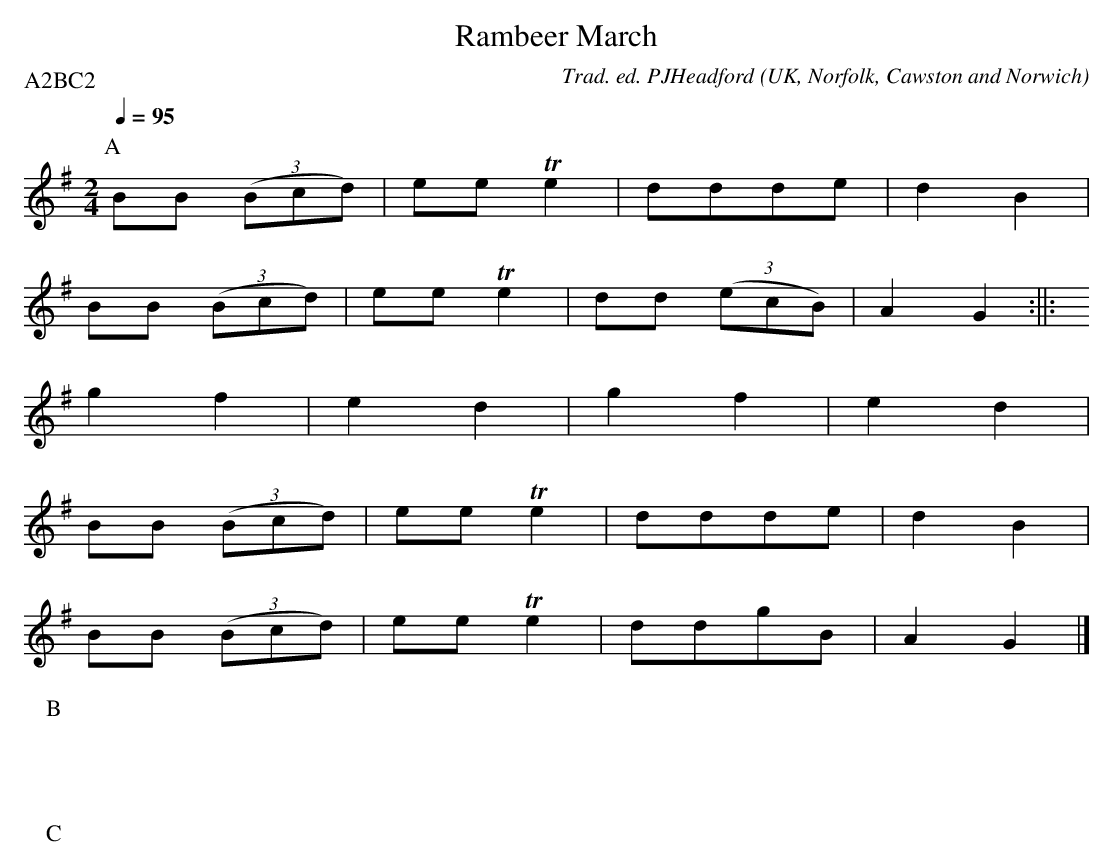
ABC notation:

X:1
T:Rambeer March
C:Trad. ed. PJHeadford
O:UK, Norfolk, Cawston and Norwich
U:i=!invisible!
P:A2BC2
M:2/4
L:1/8
Q:1/4=95
K:G
P:A
BB (3Bcd|ee Te2|ddde|d2 B2|
BB (3Bcd|ee Te2|dd (3ecB|A2 G2:||:y
g2 f2|e2 d2|g2 f2|e2 d2|
BB (3Bcd|ee Te2|ddde|d2 B2|
BB (3Bcd|ee Te2|ddgB|A2 G2|]
P:B
iX
P:C
